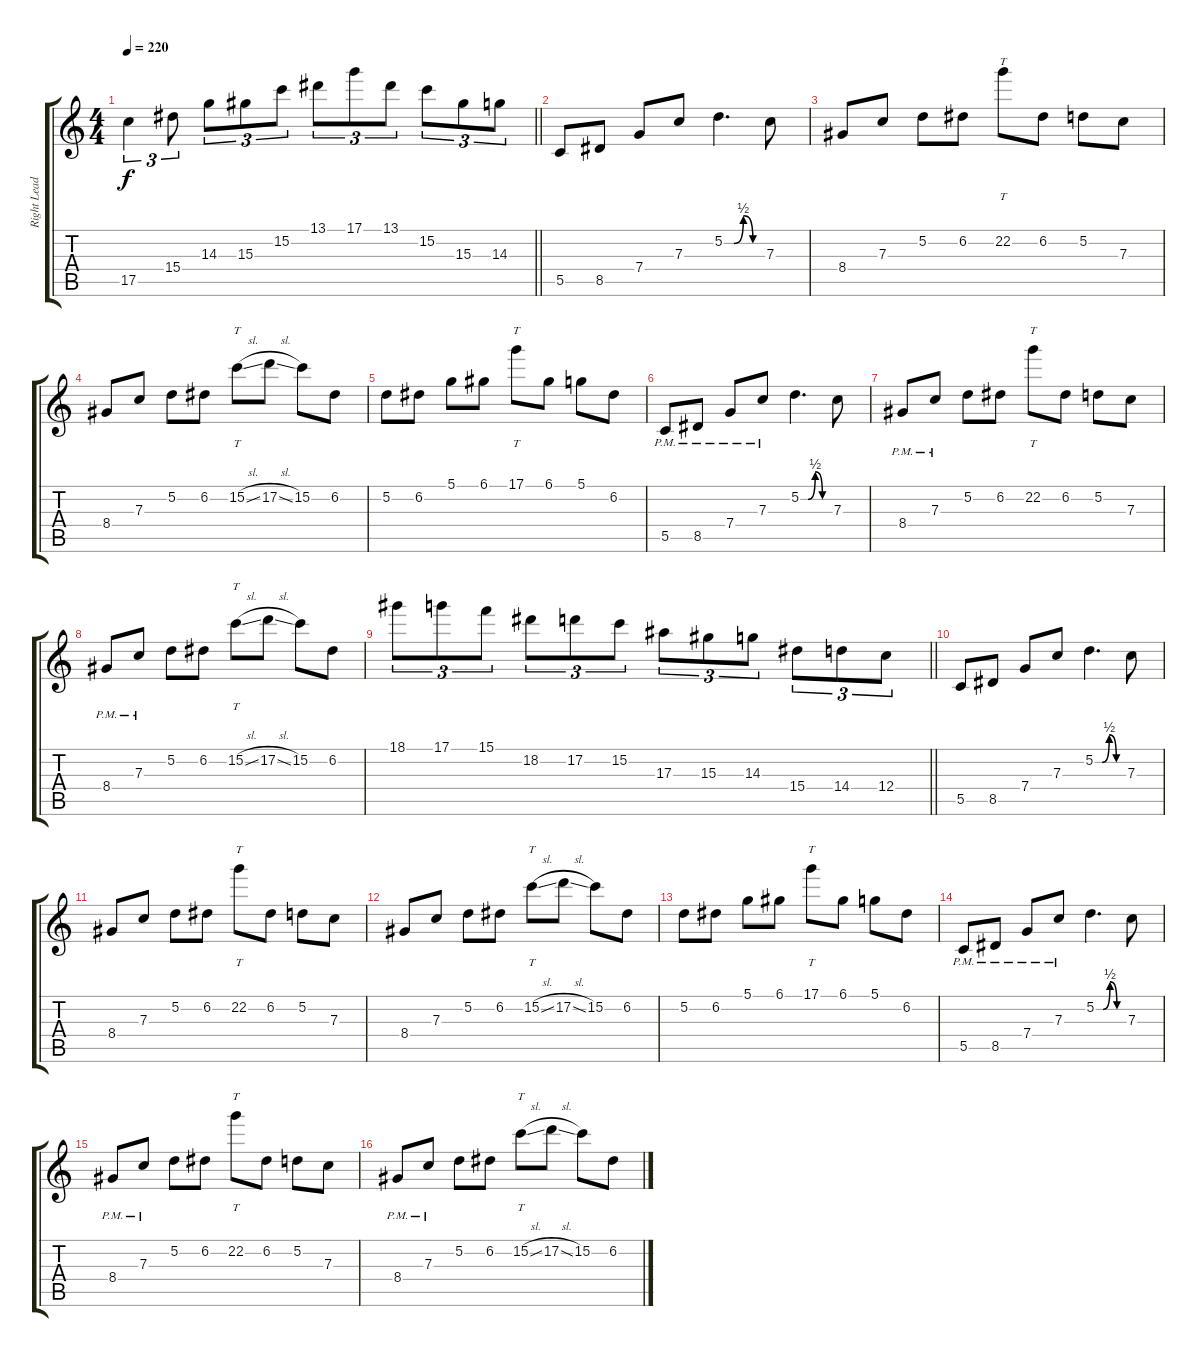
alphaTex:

\track ("Right Lead 1" "Right Lead") {instrument distortionguitar}
\staff {score tabs}
\tuning (D4 A3 F3 C3 G2 C2) {hide}
\ts (4 4)
\tempo 220
\clef g2
\barLineRight lightlight
\ks c
17.5.4{tu (3 2) dy f} 15.4.8{tu (3 2)} 14.3.8{tu (3 2)} 15.3.8{tu (3 2)} 15.2.8{tu (3 2)} 13.1.8{tu (3 2)} 17.1.8{tu (3 2)} 13.1.8{tu (3 2)} 15.2.8{tu (3 2)} 15.3.8{tu (3 2)} 14.3.8{tu (3 2)} |
5.5.8 8.5.8 7.4.8 7.3.8 5.2{be (custom 0 0 15 0 30 2 45 0 60 0)}.4{d} 7.3.8 |
8.4.8 7.3.8 5.2.8 6.2.8 22.2.8{tt} 6.2.8 5.2.8 7.3.8 |
8.4.8 7.3.8 5.2.8 6.2.8 15.2{sl}.8{tt} 17.2{sl}.8 15.2.8 6.2.8 |
5.2.8 6.2.8 5.1.8 6.1.8 17.1.8{tt} 6.1.8 5.1.8 6.2.8 |
5.5{pm}.8 8.5{pm}.8 7.4{pm}.8 7.3{pm}.8 5.2{be (custom 0 0 15 0 30 2 45 0 60 0)}.4{d} 7.3.8 |
8.4{pm}.8 7.3{pm}.8 5.2.8 6.2.8 22.2.8{tt} 6.2.8 5.2.8 7.3.8 |
8.4{pm}.8 7.3{pm}.8 5.2.8 6.2.8 15.2{sl}.8{tt} 17.2{sl}.8 15.2.8 6.2.8 |
\barLineRight lightlight
18.1.8{tu (3 2)} 17.1.8{tu (3 2)} 15.1.8{tu (3 2)} 18.2.8{tu (3 2)} 17.2.8{tu (3 2)} 15.2.8{tu (3 2)} 17.3.8{tu (3 2)} 15.3.8{tu (3 2)} 14.3.8{tu (3 2)} 15.4.8{tu (3 2)} 14.4.8{tu (3 2)} 12.4.8{tu (3 2)} |
\section ("" "")
5.5.8 8.5.8 7.4.8 7.3.8 5.2{be (custom 0 0 15 0 30 2 45 0 60 0)}.4{d} 7.3.8 |
8.4.8 7.3.8 5.2.8 6.2.8 22.2.8{tt} 6.2.8 5.2.8 7.3.8 |
8.4.8 7.3.8 5.2.8 6.2.8 15.2{sl}.8{tt} 17.2{sl}.8 15.2.8 6.2.8 |
5.2.8 6.2.8 5.1.8 6.1.8 17.1.8{tt} 6.1.8 5.1.8 6.2.8 |
5.5{pm}.8 8.5{pm}.8 7.4{pm}.8 7.3{pm}.8 5.2{be (custom 0 0 15 0 30 2 45 0 60 0)}.4{d} 7.3.8 |
8.4{pm}.8 7.3{pm}.8 5.2.8 6.2.8 22.2.8{tt} 6.2.8 5.2.8 7.3.8 |
8.4{pm}.8 7.3{pm}.8 5.2.8 6.2.8 15.2{sl}.8{tt} 17.2{sl}.8 15.2.8 6.2.8
